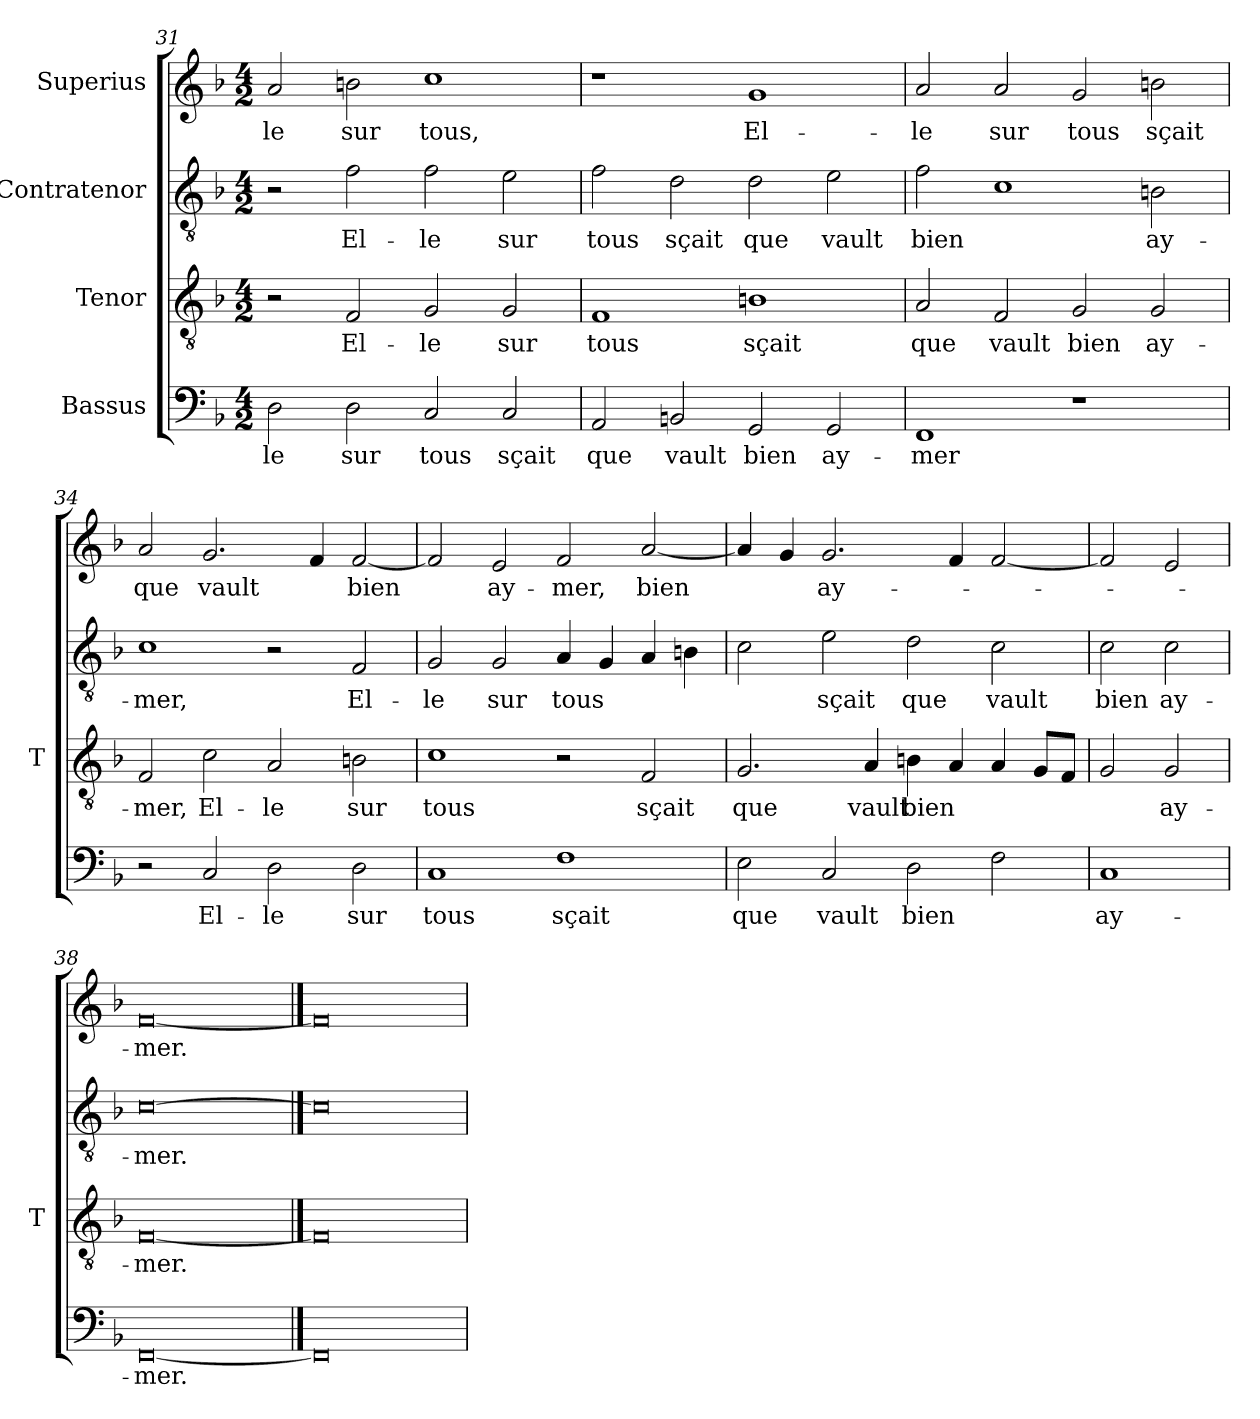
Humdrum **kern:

**kern	**text	**kern	**text	**kern	**text	**kern	**text
*part4	*part4	*part3	*part3	*part2	*part2	*part1	*part1
*staff4	*staff4	*staff3	*staff3	*staff2	*staff2	*staff1	*staff1
*I"Bassus	*	*I"Tenor	*	*I"Contratenor	*	*I"Superius	*
*	*	*I'T	*	*	*	*	*
*clefF4	*	*clefGv2	*	*clefGv2	*	*clefG2	*
*k[b-]	*	*k[b-]	*	*k[b-]	*	*k[b-]	*
*M4/2	*	*M4/2	*	*M4/2	*	*M4/2	*
=31	=31	=31	=31	=31	=31	=31	=31
2D	-le	2r	.	2r	.	2a	-le
2D	-sur	2F	El-	2f	El-	2bn	-sur
2C	-tous	2G	-le	2f	-le	1cc	-tous,
2C	-sçait	2G	-sur	2e	-sur	.	.
=32	=32	=32	=32	=32	=32	=32	=32
2AA	-que	1F	-tous	2f	-tous	1r	.
2BBn	-vault	.	.	2d	-sçait	.	.
2GG	-bien	1Bn	-sçait	2d	-que	1g	El-
2GG	ay-	.	.	2e	-vault	.	.
=33	=33	=33	=33	=33	=33	=33	=33
1FF	-mer	2A	-que	2f	-bien	2a	-le
.	.	2F	-vault	1c	.	2a	-sur
1r	.	2G	-bien	.	.	2g	-tous
.	.	2G	ay-	2Bn	ay-	2bn	-sçait
=34	=34	=34	=34	=34	=34	=34	=34
2r	.	2F	-mer,	1c	-mer,	2a	-que
2C	El-	2c	El-	.	.	2.g	-vault
2D	-le	2A	-le	2r	.	.	.
.	.	.	.	.	.	4f	.
2D	-sur	2Bn	-sur	2F	El-	[2f	-bien
=35	=35	=35	=35	=35	=35	=35	=35
1C	-tous	1c	-tous	2G	-le	2f]	.
.	.	.	.	2G	-sur	2e	ay-
1F	-sçait	2r	.	4A	-tous	2f	-mer,
.	.	.	.	4G	.	.	.
.	.	2F	-sçait	4A	.	[2a	-bien
.	.	.	.	4Bn	.	.	.
=36	=36	=36	=36	=36	=36	=36	=36
2E	-que	2.G	-que	2c	.	4a]	.
.	.	.	.	.	.	4g	.
2C	-vault	.	.	2e	-sçait	2.g	ay-
.	.	4A	-vault	.	.	.	.
2D	-bien	4Bn	-bien	2d	-que	.	.
.	.	4A	.	.	.	4f	.
2F	.	4A	.	2c	-vault	[2f	.
.	.	8GL	.	.	.	.	.
.	.	8FJ	.	.	.	.	.
=37	=37	=37	=37	=37	=37	=37	=37
1C	ay-	2G	.	2c	-bien	2f]	.
.	.	2G	ay-	2c	ay-	2e	.
=38	=38	=38	=38	=38	=38	=38	=38
[0FF	-mer.	[0F	-mer.	[0c	-mer.	[0f	-mer.
==39	==39	==39	==39	==39	==39	==39	==39
0FF]	.	0F]	.	0c]	.	0f]	.
=	=	=	=	=	=	=	=
*-	*-	*-	*-	*-	*-	*-	*-
